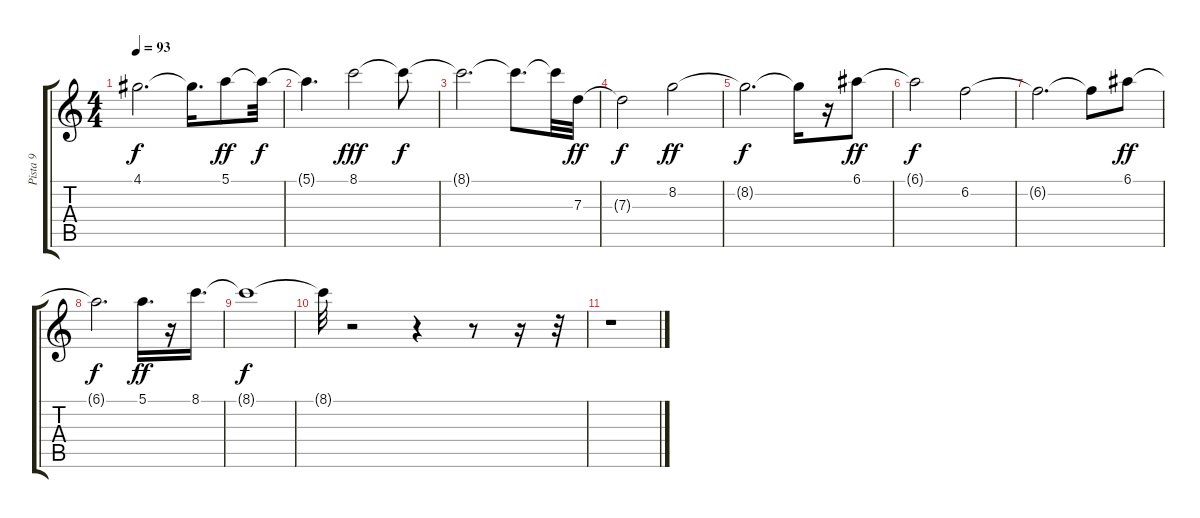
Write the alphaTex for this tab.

\track ("Pista 9" "Pista 9") {instrument overdrivenguitar}
\staff {score tabs}
\tuning (E4 B3 G3 D3 A2 E2) {hide}
\ts (4 4)
\tempo 93
\clef g2
\ks c
4.1{t}.2{d dy f} 4.1{t}.16{d} 5.1.8{dy ff} 5.1{t}.32{dy f} |
5.1{t}.4{d} 8.1.2{dy fff} 8.1{t}.8{dy f} |
8.1{t}.2{d} 8.1{t}.8{d} 8.1{t}.32 7.3.32{dy ff} |
7.3{t}.2{dy f} 8.2.2{dy ff} |
8.2{t}.2{d dy f} 8.2{t}.16 r.16 6.1.8{dy ff} |
6.1{t}.2{dy f} 6.2.2 |
6.2{t}.2{d} 6.2{t}.8 6.1.8{dy ff} |
6.1{t}.2{d dy f} 5.1.16{d dy ff} r.16 8.1.16{d} |
8.1{t}.1{dy f} |
8.1{t}.32 r.2 r.4 r.8 r.16 r.32 |
r.1
